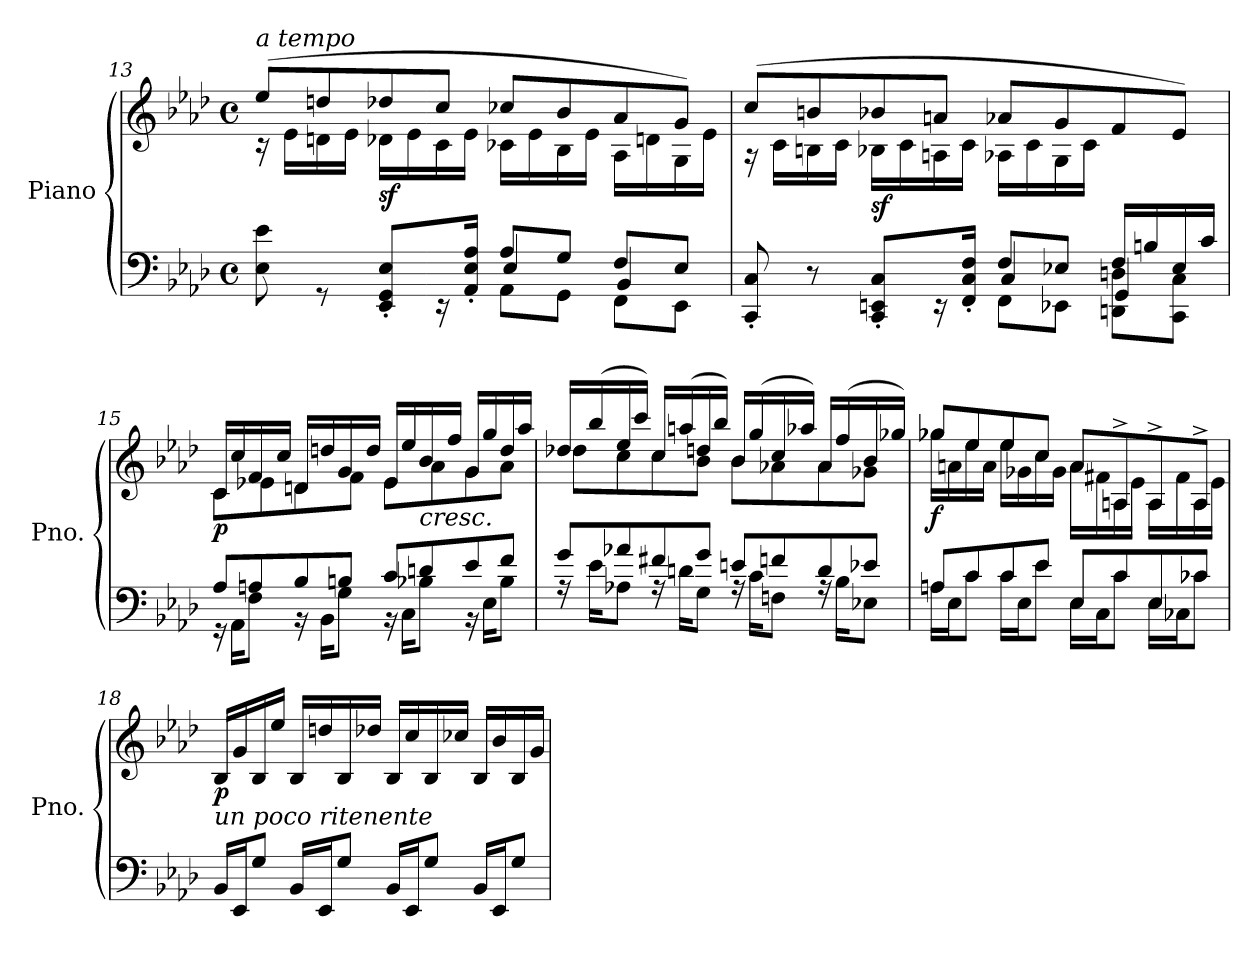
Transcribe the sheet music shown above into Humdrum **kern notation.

**kern	**kern	**dynam
*part1	*part1	*part1
*staff2	*staff1	*staff1/2
*I"Piano	*	*
*I'Pno.	*	*
*clefF4	*clefG2	*
*k[b-e-a-d-]	*k[b-e-a-d-]	*
*M4/4	*M4/4	*
*met(c)	*met(c)	*
*MM130	*MM130	*
=13	=13	=13
*^	*^	*
*	*^	*	*	*
!	!	!	!LO:TX:a:i:t=a tempo	!	!
8E-\ 8e-\	2ryy	2ryy	(>8ee-/L	16r	.
.	.	.	.	16e-\LL	.
8rGG	.	.	8ddn/	16dn\	.
.	.	.	.	16e-\JJ	.
!	!	!	!	!	!LO:DY:b
8EE-/' 8GG/' 8E-/'L	.	.	8dd-X/	16d-X\LL	sf
.	.	.	.	16e-\	.
16rEE	.	.	8cc/J	16c\	.
16AA-/' 16E-/' 16A-/'Jk	.	.	.	16e-\JJ	.
8A-/L	8AA-\L	4E-/	8cc-X/L	16c-X\LL	.
.	.	.	.	16e-\	.
8G/J	8GG\J	.	8b-/	16B-\	.
.	.	.	.	16e-\JJ	.
8F/L	8FF\L	4BB-/	8a-/	16A-\LL	.
.	.	.	.	16dn\	.
8E-/J	8EE-\J	.	8g/J)	16G\	.
.	.	.	.	16e-\JJ	.
!!LO:LB:g=z	!!
=14	=14	=14	=14	=14	=14
*	*	*^	*	*	*
2.ryy	8CC/' 8C/'	2ryy	2ryy	(>8cc/L	16r	.
.	.	.	.	.	16c\LL	.
.	8r	.	.	8bn/	16Bn\	.
.	.	.	.	.	16c\JJ	.
!	!	!	!	!	!	!LO:DY:b
.	8CC/' 8EEn/' 8C/'L	.	.	8b-X/	16B-X\LL	sf
.	.	.	.	.	16c\	.
.	16rEE	.	.	8an/J	16An\	.
.	16FF/' 16C/' 16F/'Jk	.	.	.	16c\JJ	.
.	8F/L	8FF\L	4C/	8a-X/L	16A-X\LL	.
.	.	.	.	.	16c\	.
.	8E-X/J	8EE-X\J	.	8g/	16G\	.
.	.	.	.	.	16c\JJ	.
16F/LL	4GG/	8DDn\ 8Dn\L	4ryy	8f/	4ryy	.
16Bn/	.	.	.	.	.	.
16E-/	.	8CC\ 8C\J	.	8e-/J)	.	.
16c/JJ	.	.	.	.	.	.
*	*v	*v	*v	*	*	*
=15	=15	=15	=15	=15
!	!	!	!	!LO:DY:b
8A-/L	16r	16c/LL	8c\L	p
.	16AA-\KL	16cc/	.	.
8An/	8F\J	16f/	8e-X\	.
.	.	16cc/JJ	.	.
8B-/	16r	16dn/LL	8d\	.
.	16BB-\KL	16ddn/	.	.
8Bn/J	8G\J	16g/	8f\J	.
.	.	16dd/JJ	.	.
8c/L	16r	16e-/LL	8e-\L	.
.	16C\KL	16ee-/	.	.
!	!	!LO:TX:b:i:t=cresc.	!	!
8dn/	8B-X\J	16b-/	8a-\	.
.	.	16ff/JJ	.	.
8e-/	16r	16g/LL	8g\	.
.	16E-\KL	16gg/	.	.
8f/J	8B-\J	16dd/	8a-\J	.
.	.	16aa-/JJ	.	.
!!LO:LB:g=z	!!
=16	=16	=16	=16	=16
8g/L	16rA	16dd-X/LL	8dd-\L	.
.	16e-\KL	(>16bb-/	.	.
8a-X/	8A-X\J	16ee-/	8cc\	.
.	.	16ccc/JJ)	.	.
8f#X/	16rA	16cc/LL	8cc\	.
.	16dn\KL	(>16aan/	.	.
8g/J	8G\J	16ddn/	8b-\J	.
.	.	16bb-/JJ)	.	.
8en/L	16rA	16b-/LL	8b-\L	.
.	16c\KL	(>16gg/	.	.
8fn/	8Fn\J	16cc/	8a-X\	.
.	.	16aa-X/JJ)	.	.
8d/	16rA	16a-/LL	8a-\	.
.	16B-\KL	(>16ff/	.	.
8e-X/J	8E-X\J	16b-/	8g-X\J	.
.	.	16gg-X/JJ)	.	.
=17	=17	=17	=17	=17
!	!	!	!	!LO:DY:b
8An/L	16A\LL	8gg-X/L	16gg-\LL	f
.	16E-\J	.	16an\	.
8c/	8c\J	8ee-/	16ee-\	.
.	.	.	16a\JJ	.
8c/	16c\LL	8ee-/	16ee-\LL	.
.	16E-\J	.	16g-X\	.
8e-/J	8e-\J	8cc/J	16cc\	.
.	.	.	16g-\JJ	.
8E-/L	16E-\LL	8a/L	16a\LL	.
.	16C\J	.	16f#X\	.
8c/	8c\J	8An^/	16A\	.
.	.	.	16e-\JJ	.
8E-/	16E-\LL	8A^/	16A\LL	.
.	16C-X\J	.	16f#\	.
8c-X/J	8c-\J	8A^/J	16A\	.
.	.	.	16e-\JJ	.
*v	*v	*	*	*
!!LO:LB:g=z
=18	=18	=18	=18
!LO:TX:a:i:t=un poco ritenente	!	!	!
!	!	!	!LO:DY:b
*	*v	*v	*
16BB-/LL	16B-/LL	p
16EE-/J	16g/	.
8G/J	16B-/	.
.	16ee-/JJ	.
16BB-/LL	16B-/LL	.
16EE-/J	16ddn/	.
8G/J	16B-/	.
.	16dd-X/JJ	.
16BB-/LL	16B-/LL	.
16EE-/J	16cc/	.
8G/J	16B-/	.
.	16cc-X/JJ	.
16BB-/LL	16B-/LL	.
16EE-/J	16b-/	.
8G/J	16B-/	.
.	16g/JJ	.
=	=	=
*-	*-	*-
